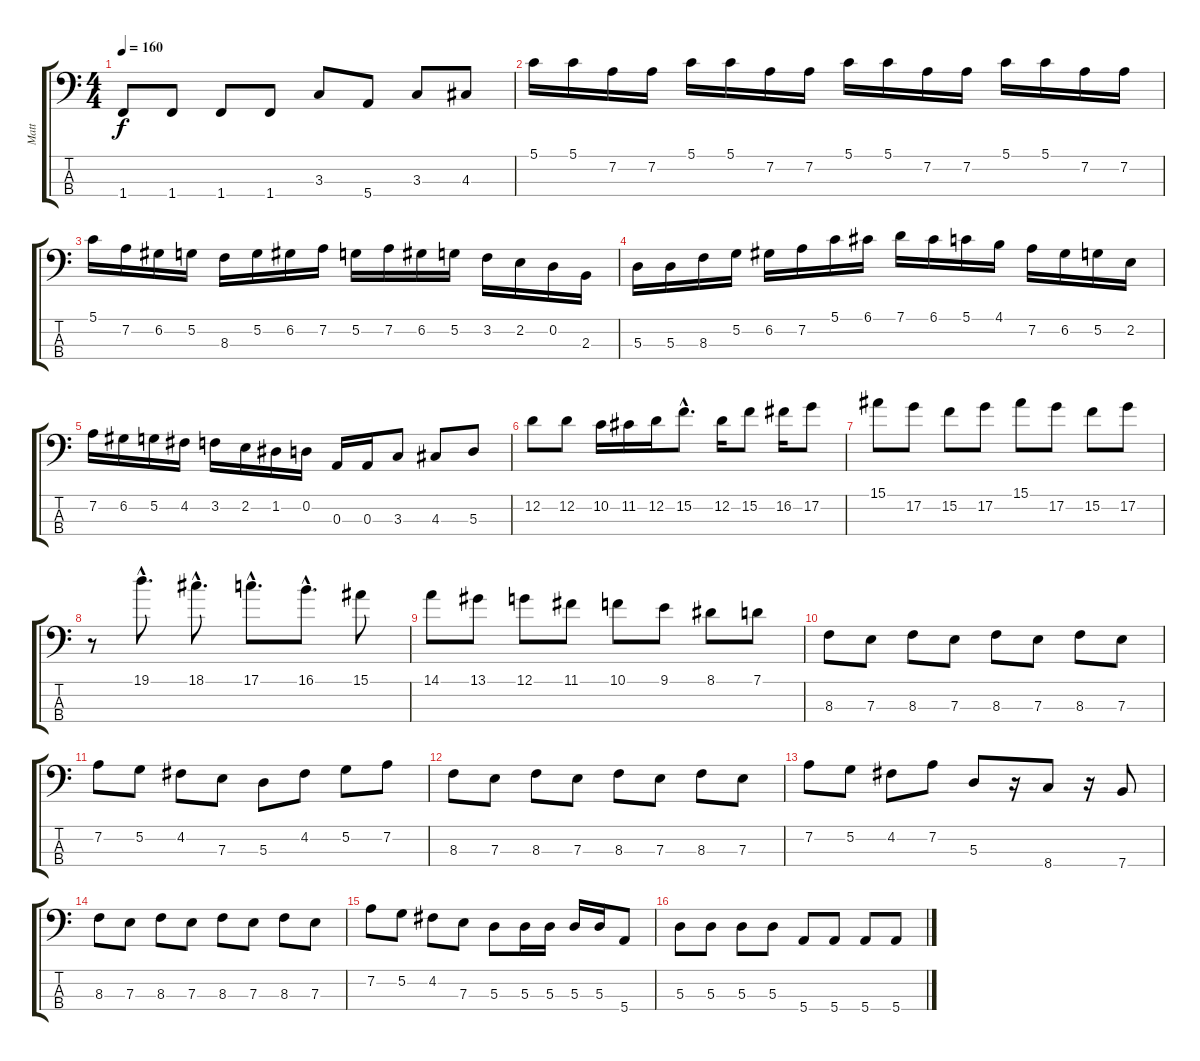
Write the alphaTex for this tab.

\track ("Matt" "Matt") {instrument electricbassfinger}
\staff {score tabs}
\tuning (G2 D2 A1 E1) {hide}
\ts (4 4)
\tempo 160
\clef f4
\ks c
1.4.8{dy f} 1.4.8 1.4.8 1.4.8 3.3.8 5.4.8 3.3.8 4.3.8 |
5.1.16 5.1.16 7.2.16 7.2.16 5.1.16 5.1.16 7.2.16 7.2.16 5.1.16 5.1.16 7.2.16 7.2.16 5.1.16 5.1.16 7.2.16 7.2.16 |
5.1.16 7.2.16 6.2.16 5.2.16 8.3.16 5.2.16 6.2.16 7.2.16 5.2.16 7.2.16 6.2.16 5.2.16 3.2.16 2.2.16 0.2.16 2.3.16 |
5.3.16 5.3.16 8.3.16 5.2.16 6.2.16 7.2.16 5.1.16 6.1.16 7.1.16 6.1.16 5.1.16 4.1.16 7.2.16 6.2.16 5.2.16 2.2.16 |
7.2.16 6.2.16 5.2.16 4.2.16 3.2.16 2.2.16 1.2.16 0.2.16 0.3.16 0.3.16 3.3.8 4.3.8 5.3.8 |
12.2.8 12.2.8 10.2.16 11.2.16 12.2.16 15.2{hac}.8{d} 12.2.16 15.2.8 16.2.16 17.2.8 |
15.1.8 17.2.8 15.2.8 17.2.8 15.1.8 17.2.8 15.2.8 17.2.8 |
r.8 19.1{hac}.8{d} 18.1{hac}.8{d} 17.1{hac}.8{d} 16.1{hac}.8{d} 15.1.8 |
14.1.8 13.1.8 12.1.8 11.1.8 10.1.8 9.1.8 8.1.8 7.1.8 |
8.3.8 7.3.8 8.3.8 7.3.8 8.3.8 7.3.8 8.3.8 7.3.8 |
7.2.8 5.2.8 4.2.8 7.3.8 5.3.8 4.2.8 5.2.8 7.2.8 |
8.3.8 7.3.8 8.3.8 7.3.8 8.3.8 7.3.8 8.3.8 7.3.8 |
7.2.8 5.2.8 4.2.8 7.2.8 5.3.8 r.16 8.4.8 r.16 7.4.8 |
8.3.8 7.3.8 8.3.8 7.3.8 8.3.8 7.3.8 8.3.8 7.3.8 |
7.2.8 5.2.8 4.2.8 7.3.8 5.3.8 5.3.16 5.3.16 5.3.16 5.3.16 5.4.8 |
5.3.8 5.3.8 5.3.8 5.3.8 5.4.8 5.4.8 5.4.8 5.4.8
